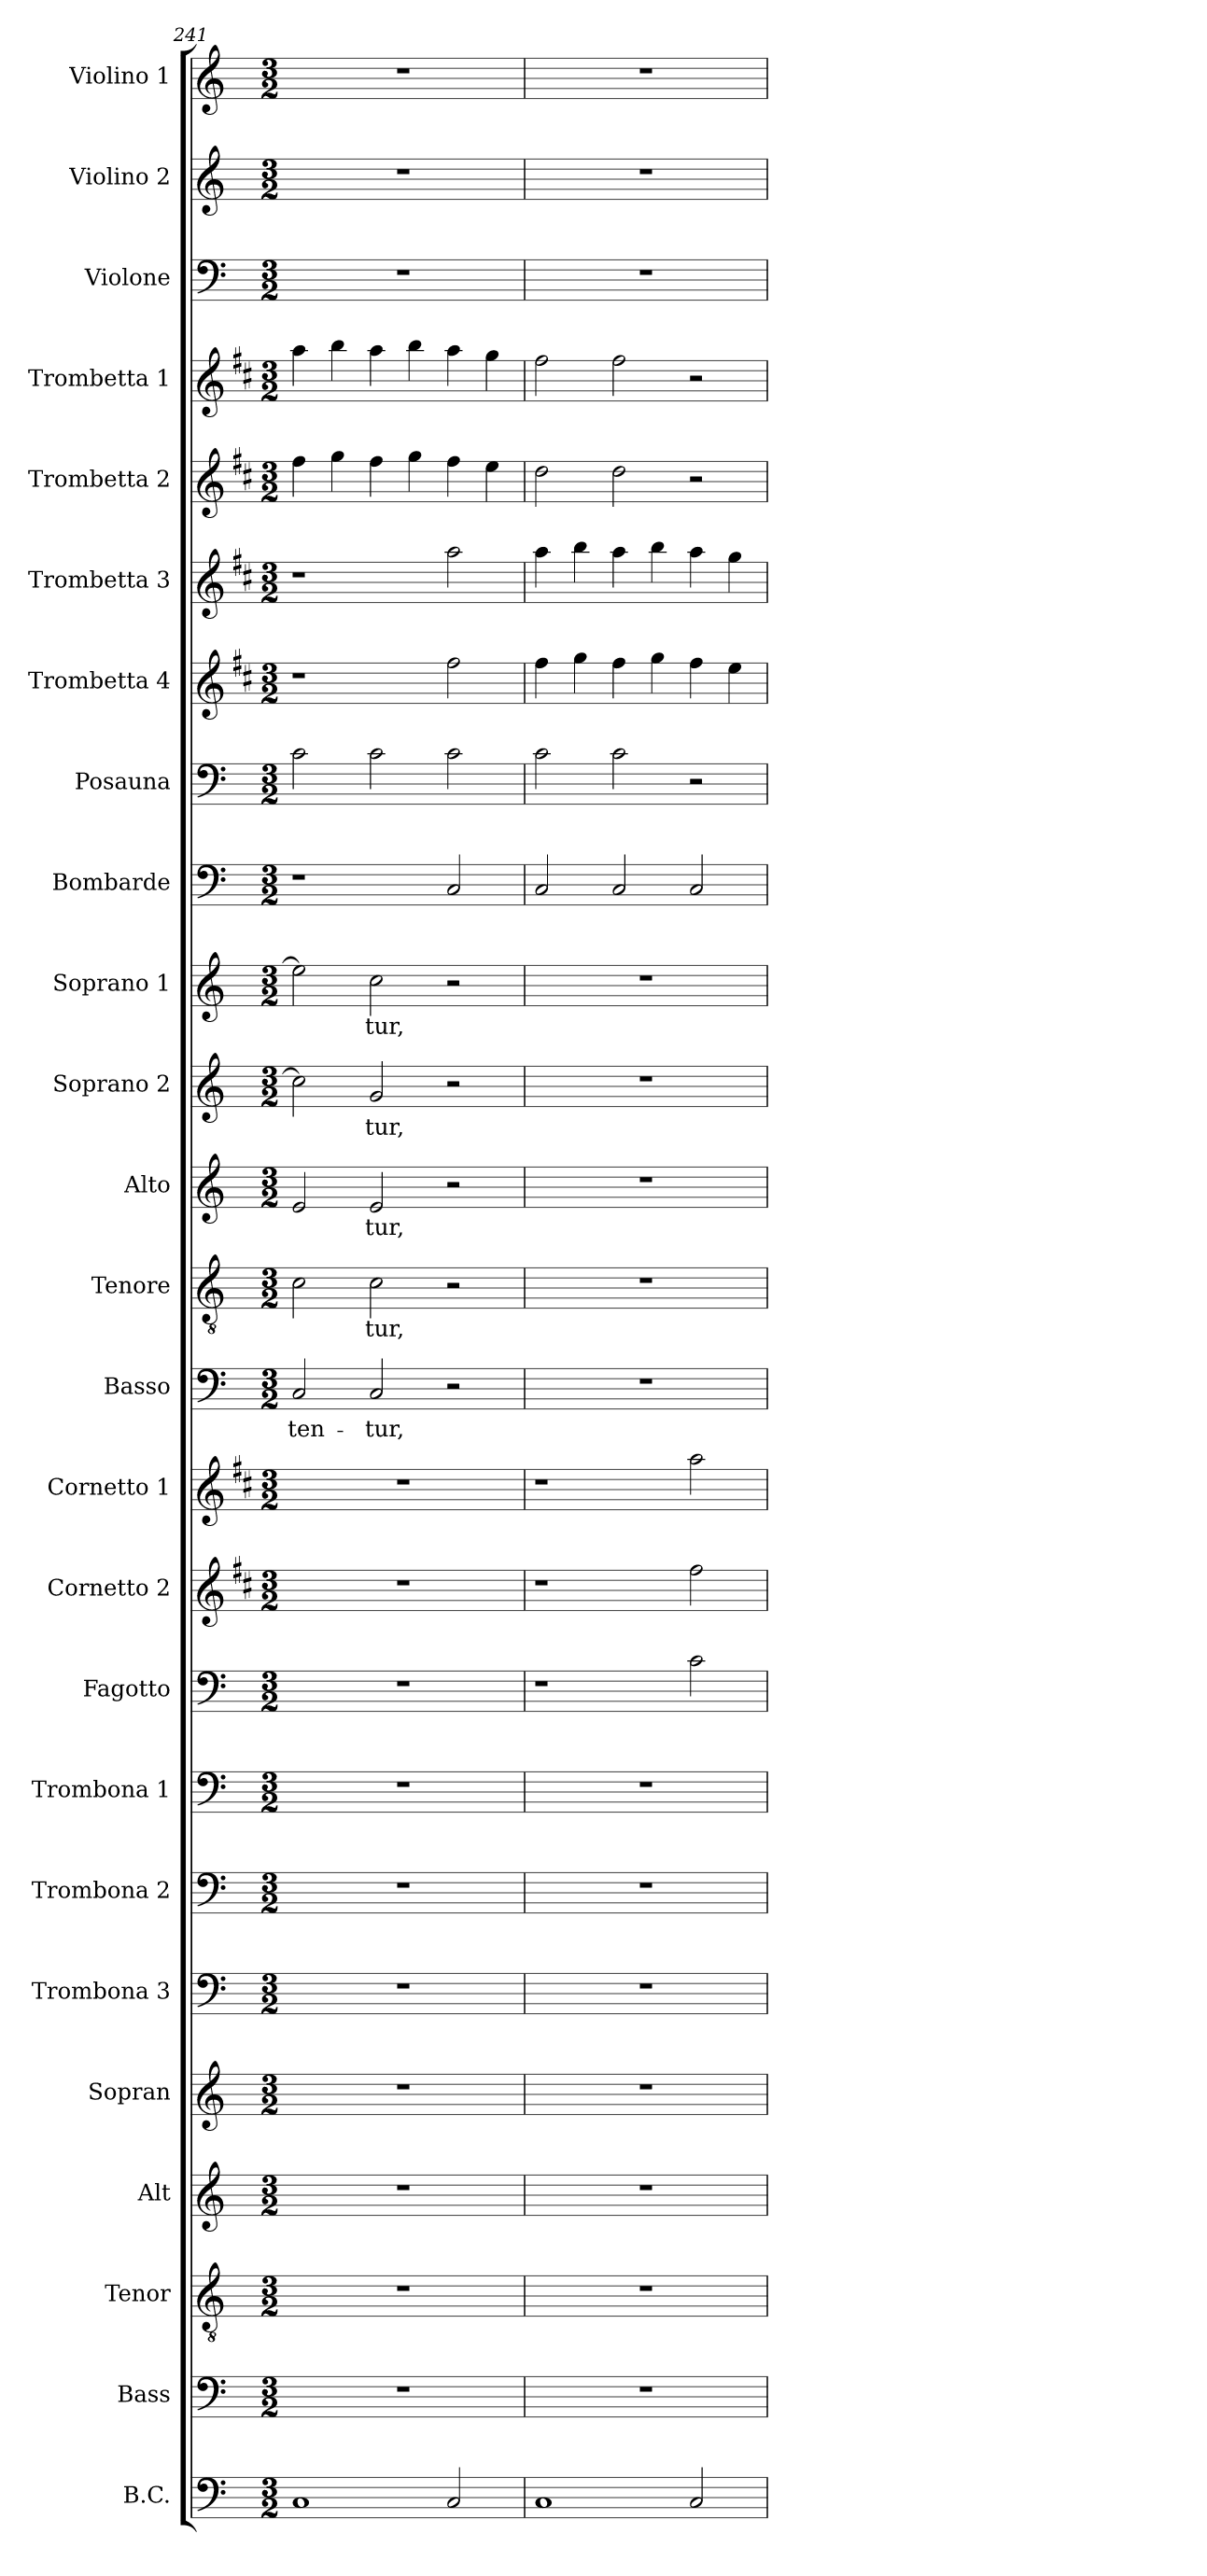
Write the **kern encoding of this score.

**kern	**kern	**kern	**kern	**kern	**kern	**kern	**kern	**kern	**kern	**kern	**kern	**text	**kern	**text	**kern	**text	**kern	**text	**kern	**text	**kern	**kern	**kern	**kern	**kern	**kern	**kern	**kern	**kern
*part25	*part24	*part23	*part22	*part21	*part20	*part19	*part18	*part17	*part16	*part15	*part14	*part14	*part13	*part13	*part12	*part12	*part11	*part11	*part10	*part10	*part9	*part8	*part7	*part6	*part5	*part4	*part3	*part2	*part1
*staff25	*staff24	*staff23	*staff22	*staff21	*staff20	*staff19	*staff18	*staff17	*staff16	*staff15	*staff14	*staff14	*staff13	*staff13	*staff12	*staff12	*staff11	*staff11	*staff10	*staff10	*staff9	*staff8	*staff7	*staff6	*staff5	*staff4	*staff3	*staff2	*staff1
*I"B.C.	*I"Bass	*I"Tenor	*I"Alt	*I"Sopran	*I"Trombona 3	*I"Trombona 2	*I"Trombona 1	*I"Fagotto	*I"Cornetto 2	*I"Cornetto 1	*I"Basso	*	*I"Tenore	*	*I"Alto	*	*I"Soprano 2	*	*I"Soprano 1	*	*I"Bombarde	*I"Posauna	*I"Trombetta 4	*I"Trombetta 3	*I"Trombetta 2	*I"Trombetta 1	*I"Violone	*I"Violino 2	*I"Violino 1
*I'B.C.	*I'B.	*I'T.	*I'A.	*I'S.	*I'Tbn. 2	*I'Tbn. 2	*I'Tbn. 1	*I'Fag.	*I'Cor. 2	*I'Cor. 1	*I'B.	*	*I'T.	*	*I'A.	*	*I'S.	*	*I'S.	*	*	*	*	*	*	*	*	*I'Vl. 2	*I'Vl. 1
*clefF4	*clefF4	*clefGv2	*clefG2	*clefG2	*clefF4	*clefF4	*clefF4	*clefF4	*clefG2	*clefG2	*clefF4	*	*clefGv2	*	*clefG2	*	*clefG2	*	*clefG2	*	*clefF4	*clefF4	*clefG2	*clefG2	*clefG2	*clefG2	*clefF4	*clefG2	*clefG2
*	*	*ITrd7c12	*	*	*	*	*	*	*ITrd1c2	*ITrd1c2	*	*	*ITrd7c12	*	*	*	*	*	*	*	*	*	*ITrd1c2	*ITrd1c2	*ITrd1c2	*ITrd1c2	*	*	*
*k[]	*k[]	*k[]	*k[]	*k[]	*k[]	*k[]	*k[]	*k[]	*k[]	*k[]	*k[]	*	*k[]	*	*k[]	*	*k[]	*	*k[]	*	*k[]	*k[]	*k[]	*k[]	*k[]	*k[]	*k[]	*k[]	*k[]
*C:	*C:	*C:	*C:	*C:	*C:	*C:	*C:	*C:	*C:	*C:	*C:	*	*C:	*	*C:	*	*C:	*	*C:	*	*C:	*C:	*C:	*C:	*C:	*C:	*C:	*C:	*C:
*M3/2	*M3/2	*M3/2	*M3/2	*M3/2	*M3/2	*M3/2	*M3/2	*M3/2	*M3/2	*M3/2	*M3/2	*	*M3/2	*	*M3/2	*	*M3/2	*	*M3/2	*	*M3/2	*M3/2	*M3/2	*M3/2	*M3/2	*M3/2	*M3/2	*M3/2	*M3/2
=241	=241	=241	=241	=241	=241	=241	=241	=241	=241	=241	=241	=241	=241	=241	=241	=241	=241	=241	=241	=241	=241	=241	=241	=241	=241	=241	=241	=241	=241
!	!LO:N:vis=1	!LO:N:vis=1	!LO:N:vis=1	!LO:N:vis=1	!LO:N:vis=1	!LO:N:vis=1	!LO:N:vis=1	!LO:N:vis=1	!LO:N:vis=1	!LO:N:vis=1	!	!	!	!	!	!	!	!	!	!	!	!	!	!	!	!	!	!	!
!	!	!	!	!	!	!	!	!	!	!	!	!LO:LY:b:color=#000000	!	!	!	!	!	!	!	!	!	!	!	!	!	!	!LO:N:vis=1	!LO:N:vis=1	!LO:N:vis=1
1Ci	1.r	1.r	1.r	1.r	1.r	1.r	1.r	1.r	1.r	1.r	2Ci/	-ten-	2Ci\	.	2ei/	.	2cci\]	.	2eei\]	.	1r	2ci\	1r	1r	4eei\	4ggi\	1.r	1.r	1.r
.	.	.	.	.	.	.	.	.	.	.	.	.	.	.	.	.	.	.	.	.	.	.	.	.	4ffi\	4aai\	.	.	.
!	!	!	!	!	!	!	!	!	!	!	!	!LO:LY:b:color=#000000	!	!	!	!	!	!	!	!	!	!	!	!	!	!	!	!	!
!	!	!	!	!	!	!	!	!	!	!	!	!	!	!LO:LY:b:color=#000000	!	!	!	!	!	!	!	!	!	!	!	!	!	!	!
!	!	!	!	!	!	!	!	!	!	!	!	!	!	!	!	!LO:LY:b:color=#000000	!	!	!	!	!	!	!	!	!	!	!	!	!
!	!	!	!	!	!	!	!	!	!	!	!	!	!	!	!	!	!	!LO:LY:b:color=#000000	!	!	!	!	!	!	!	!	!	!	!
!	!	!	!	!	!	!	!	!	!	!	!	!	!	!	!	!	!	!	!	!LO:LY:b:color=#000000	!	!	!	!	!	!	!	!	!
.	.	.	.	.	.	.	.	.	.	.	2Ci/	-tur,	2Ci\	-tur,	2ei/	-tur,	2gi/	-tur,	2cci\	-tur,	.	2ci\	.	.	4eei\	4ggi\	.	.	.
.	.	.	.	.	.	.	.	.	.	.	.	.	.	.	.	.	.	.	.	.	.	.	.	.	4ffi\	4aai\	.	.	.
2Ci/	.	.	.	.	.	.	.	.	.	.	2r	.	2r	.	2r	.	2r	.	2r	.	2Ci/	2ci\	2eei\	2ggi\	4eei\	4ggi\	.	.	.
.	.	.	.	.	.	.	.	.	.	.	.	.	.	.	.	.	.	.	.	.	.	.	.	.	4ddi\	4ffi\	.	.	.
=242	=242	=242	=242	=242	=242	=242	=242	=242	=242	=242	=242	=242	=242	=242	=242	=242	=242	=242	=242	=242	=242	=242	=242	=242	=242	=242	=242	=242	=242
!	!LO:N:vis=1	!LO:N:vis=1	!LO:N:vis=1	!LO:N:vis=1	!LO:N:vis=1	!LO:N:vis=1	!LO:N:vis=1	!	!	!	!LO:N:vis=1	!	!LO:N:vis=1	!	!LO:N:vis=1	!	!LO:N:vis=1	!	!LO:N:vis=1	!	!	!	!	!	!	!	!LO:N:vis=1	!LO:N:vis=1	!LO:N:vis=1
1Ci	1.r	1.r	1.r	1.r	1.r	1.r	1.r	1r	1r	1r	1.r	.	1.r	.	1.r	.	1.r	.	1.r	.	2Ci/	2ci\	4eei\	4ggi\	2cci\	2eei\	1.r	1.r	1.r
.	.	.	.	.	.	.	.	.	.	.	.	.	.	.	.	.	.	.	.	.	.	.	4ffi\	4aai\	.	.	.	.	.
.	.	.	.	.	.	.	.	.	.	.	.	.	.	.	.	.	.	.	.	.	2Ci/	2ci\	4eei\	4ggi\	2cci\	2eei\	.	.	.
.	.	.	.	.	.	.	.	.	.	.	.	.	.	.	.	.	.	.	.	.	.	.	4ffi\	4aai\	.	.	.	.	.
2Ci/	.	.	.	.	.	.	.	2ci\	2eei\	2ggi\	.	.	.	.	.	.	.	.	.	.	2Ci/	2r	4eei\	4ggi\	2r	2r	.	.	.
.	.	.	.	.	.	.	.	.	.	.	.	.	.	.	.	.	.	.	.	.	.	.	4ddi\	4ffi\	.	.	.	.	.
=	=	=	=	=	=	=	=	=	=	=	=	=	=	=	=	=	=	=	=	=	=	=	=	=	=	=	=	=	=
*-	*-	*-	*-	*-	*-	*-	*-	*-	*-	*-	*-	*-	*-	*-	*-	*-	*-	*-	*-	*-	*-	*-	*-	*-	*-	*-	*-	*-	*-
